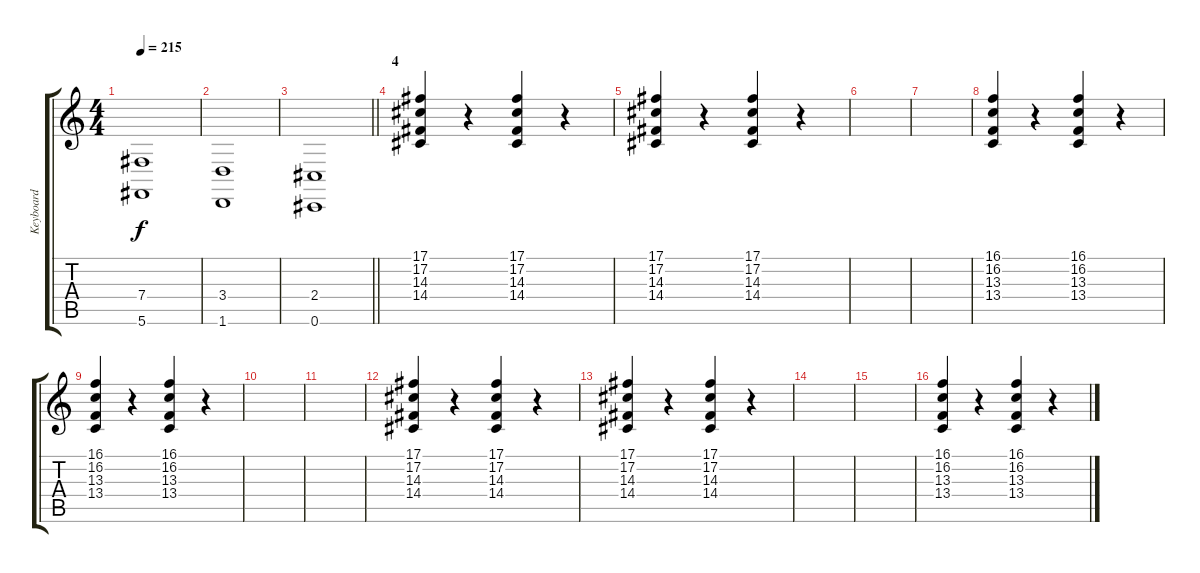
\track ("Keyboard" "Keyboard") {instrument stringensemble1}
\staff {score tabs}
\tuning (Db4 Ab3 E3 B2 Gb2 Db2) {hide}
\ts (4 4)
\tempo 215
\clef g2
\ks c
(7.4{t} 5.6{t}).1{dy f} |
(3.4 1.6).1 |
\barLineRight lightlight
(2.4 0.6).1 |
\section ("" "4")
(17.1 17.2 14.3 14.4).4 r.4 (17.1 17.2 14.3 14.4).4 r.4 |
(17.1 17.2 14.3 14.4).4 r.4 (17.1 17.2 14.3 14.4).4 r.4 |
|
|
(16.1 16.2 13.3 13.4).4 r.4 (16.1 16.2 13.3 13.4).4 r.4 |
(16.1 16.2 13.3 13.4).4 r.4 (16.1 16.2 13.3 13.4).4 r.4 |
|
|
(17.1 17.2 14.3 14.4).4 r.4 (17.1 17.2 14.3 14.4).4 r.4 |
(17.1 17.2 14.3 14.4).4 r.4 (17.1 17.2 14.3 14.4).4 r.4 |
|
|
(16.1 16.2 13.3 13.4).4 r.4 (16.1 16.2 13.3 13.4).4 r.4
